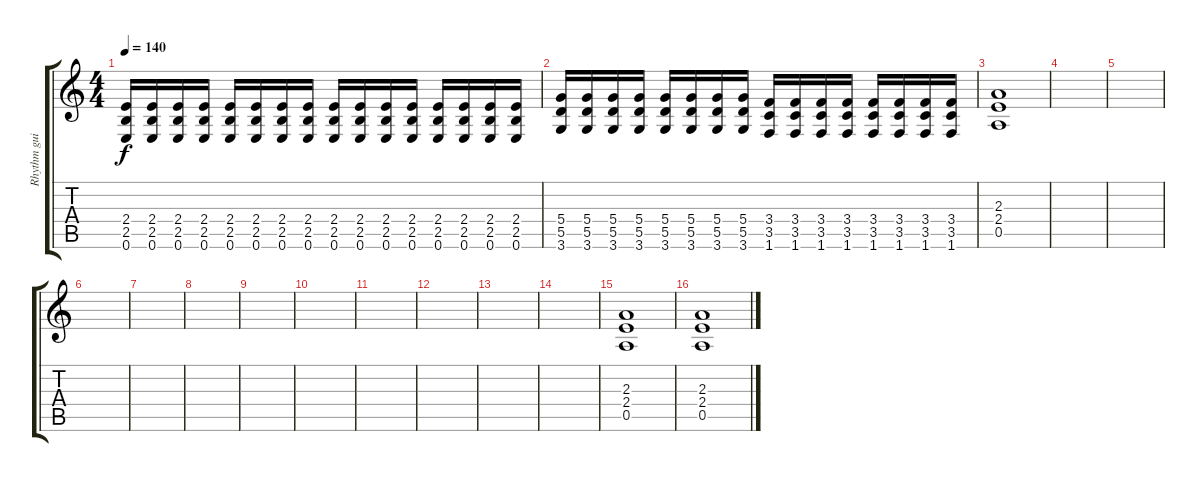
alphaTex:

\track ("Rhythm guitar" "Rhythm gui") {instrument distortionguitar}
\staff {score tabs}
\tuning (E4 B3 G3 D3 A2 E2) {hide}
\ts (4 4)
\tempo 140
\clef g2
\ks c
(2.4 2.5 0.6).16{dy f} (2.4 2.5 0.6).16 (2.4 2.5 0.6).16 (2.4 2.5 0.6).16 (2.4 2.5 0.6).16 (2.4 2.5 0.6).16 (2.4 2.5 0.6).16 (2.4 2.5 0.6).16 (2.4 2.5 0.6).16 (2.4 2.5 0.6).16 (2.4 2.5 0.6).16 (2.4 2.5 0.6).16 (2.4 2.5 0.6).16 (2.4 2.5 0.6).16 (2.4 2.5 0.6).16 (2.4 2.5 0.6).16 |
(5.4 5.5 3.6).16 (5.4 5.5 3.6).16 (5.4 5.5 3.6).16 (5.4 5.5 3.6).16 (5.4 5.5 3.6).16 (5.4 5.5 3.6).16 (5.4 5.5 3.6).16 (5.4 5.5 3.6).16 (3.4 3.5 1.6).16 (3.4 3.5 1.6).16 (3.4 3.5 1.6).16 (3.4 3.5 1.6).16 (3.4 3.5 1.6).16 (3.4 3.5 1.6).16 (3.4 3.5 1.6).16 (3.4 3.5 1.6).16 |
(2.3 2.4 0.5).1 |
|
|
|
|
|
|
|
|
|
|
|
(2.3 2.4 0.5).1 |
(2.3 2.4 0.5).1
